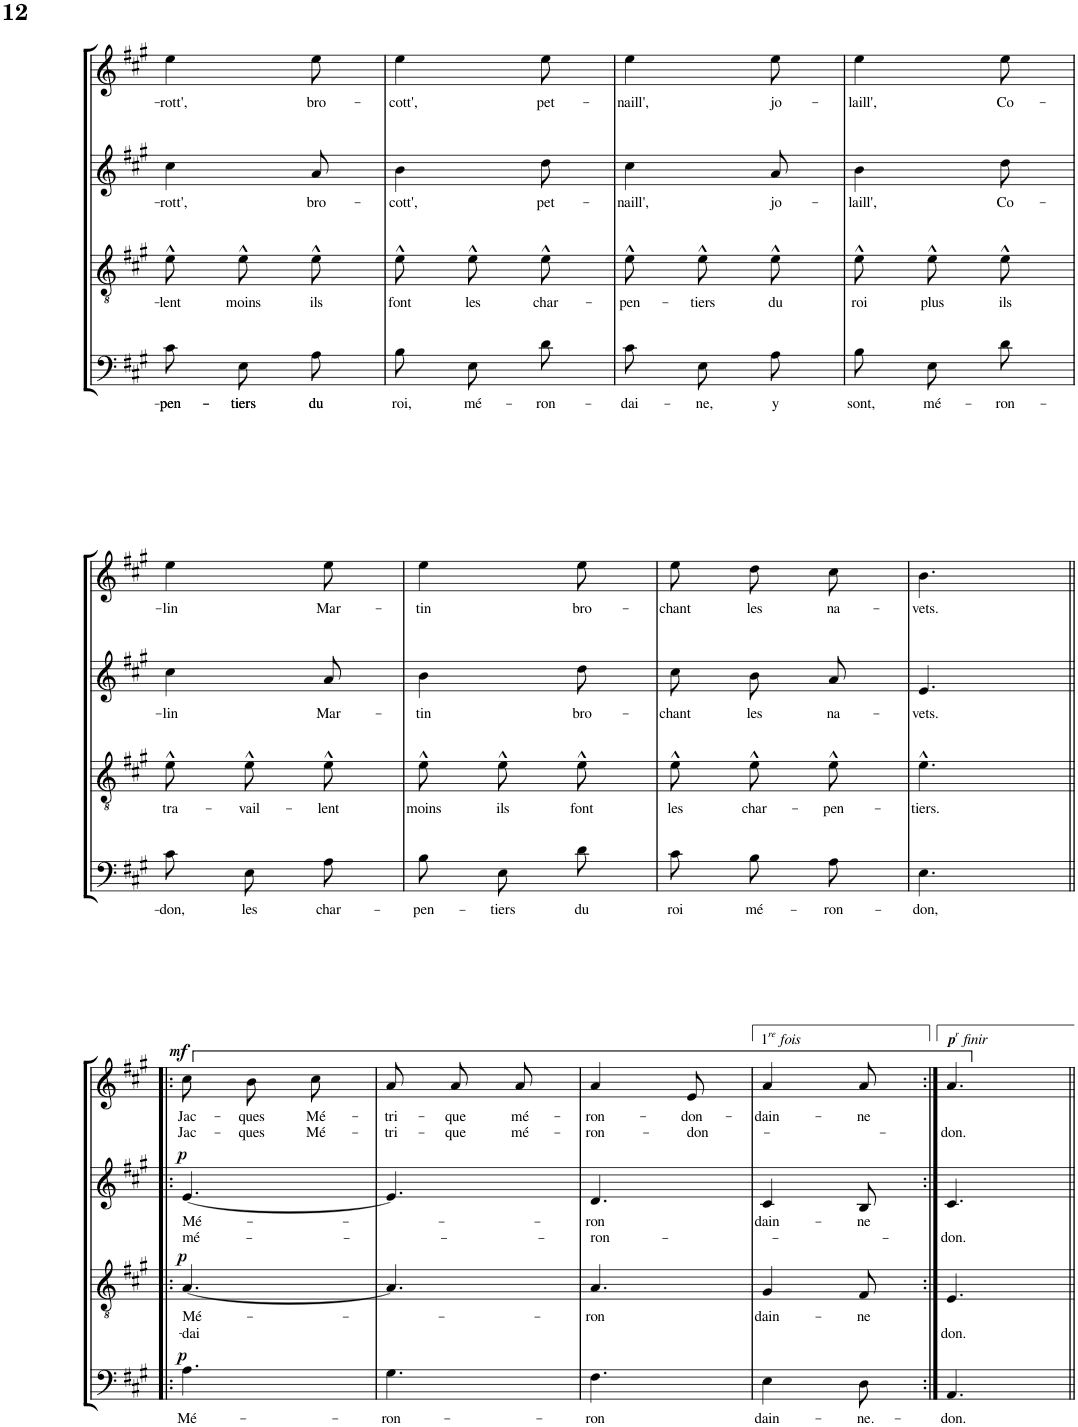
**kern	**text	**dynam	**kern	**text	**text	**dynam	**kern	**text	**text	**dynam	**kern	**text	**text	**dynam	**kern
*part5	*part5	*part5	*part4	*part4	*part4	*part4	*part3	*part3	*part3	*part3	*part2	*part2	*part2	*part2	*part1
*staff5	*staff5	*staff5	*staff4	*staff4	*staff4	*staff4	*staff3	*staff3	*staff3	*staff3	*staff2	*staff2	*staff2	*staff2	*staff1
*I"BASSES	*	*	*I"TÉNORS	*	*	*	*I"CONTRALTOS	*	*	*	*I"SOPRANOS	*	*	*	*I"Soprano solo
!!LO:PB:g=z
*clefF4	*	*	*clefGv2	*	*	*	*clefG2	*	*	*	*clefG2	*	*	*	*clefG2
*k[f#c#g#]	*	*	*k[f#c#g#]	*	*	*	*k[f#c#g#]	*	*	*	*k[f#c#g#]	*	*	*	*k[f#c#g#]
*M3/8	*	*	*M3/8	*	*	*	*M3/8	*	*	*	*M3/8	*	*	*	*M3/8
=38	=38	=38	=38	=38	=38	=38	=38	=38	=38	=38	=38	=38	=38	=38	=38
!	!LO:LY:b	!	!	!LO:LY:b	!	!	!	!LO:LY:b	!	!	!	!LO:LY:b	!	!	!
8c#\L	-pen-	.	8e^^\L	-lent	.	.	4cc#\	-rott',	.	.	4ee\	-rott',	.	.	4.r
!	!LO:LY:b	!	!	!LO:LY:b	!	!	!	!	!	!	!	!	!	!	!
8E\	-tiers	.	8e^^\	moins	.	.	.	.	.	.	.	.	.	.	.
!	!LO:LY:b	!	!	!LO:LY:b	!	!	!	!LO:LY:b	!	!	!	!LO:LY:b	!	!	!
8A\J	du	.	8e^^\J	ils	.	.	8a/	bro-	.	.	8ee\	bro-	.	.	.
=39	=39	=39	=39	=39	=39	=39	=39	=39	=39	=39	=39	=39	=39	=39	=39
!	!LO:LY:b	!	!	!LO:LY:b	!	!	!	!LO:LY:b	!	!	!	!LO:LY:b	!	!	!
8B\L	roi,	.	8e^^\L	font	.	.	4b\	-cott',	.	.	4ee\	-cott',	.	.	4.r
!	!LO:LY:b	!	!	!LO:LY:b	!	!	!	!	!	!	!	!	!	!	!
8E\	mé-	.	8e^^\	les	.	.	.	.	.	.	.	.	.	.	.
!	!LO:LY:b	!	!	!LO:LY:b	!	!	!	!LO:LY:b	!	!	!	!LO:LY:b	!	!	!
8d\J	-ron-	.	8e^^\J	char-	.	.	8dd\	pet-	.	.	8ee\	pet-	.	.	.
=40	=40	=40	=40	=40	=40	=40	=40	=40	=40	=40	=40	=40	=40	=40	=40
!	!LO:LY:b	!	!	!LO:LY:b	!	!	!	!LO:LY:b	!	!	!	!LO:LY:b	!	!	!
8c#\L	-dai-	.	8e^^\L	-pen-	.	.	4cc#\	-naill',	.	.	4ee\	-naill',	.	.	4.r
!	!LO:LY:b	!	!	!LO:LY:b	!	!	!	!	!	!	!	!	!	!	!
8E\	-ne,	.	8e^^\	-tiers	.	.	.	.	.	.	.	.	.	.	.
!	!LO:LY:b	!	!	!LO:LY:b	!	!	!	!LO:LY:b	!	!	!	!LO:LY:b	!	!	!
8A\J	y	.	8e^^\J	du	.	.	8a/	jo-	.	.	8ee\	jo-	.	.	.
=41	=41	=41	=41	=41	=41	=41	=41	=41	=41	=41	=41	=41	=41	=41	=41
!	!LO:LY:b	!	!	!LO:LY:b	!	!	!	!LO:LY:b	!	!	!	!LO:LY:b	!	!	!
8B\L	sont,	.	8e^^\L	roi	.	.	4b\	-laill',	.	.	4ee\	-laill',	.	.	4.r
!	!LO:LY:b	!	!	!LO:LY:b	!	!	!	!	!	!	!	!	!	!	!
8E\	mé-	.	8e^^\	plus	.	.	.	.	.	.	.	.	.	.	.
!	!LO:LY:b	!	!	!LO:LY:b	!	!	!	!LO:LY:b	!	!	!	!LO:LY:b	!	!	!
8d\J	-ron-	.	8e^^\J	ils	.	.	8dd\	Co-	.	.	8ee\	Co-	.	.	.
!!LO:LB:g=z
=42	=42	=42	=42	=42	=42	=42	=42	=42	=42	=42	=42	=42	=42	=42	=42
!	!LO:LY:b	!	!	!LO:LY:b	!	!	!	!LO:LY:b	!	!	!	!LO:LY:b	!	!	!
8c#\L	-don,	.	8e^^\L	tra-	.	.	4cc#\	-lin	.	.	4ee\	-lin	.	.	4.r
!	!LO:LY:b	!	!	!LO:LY:b	!	!	!	!	!	!	!	!	!	!	!
8E\	les	.	8e^^\	-vail-	.	.	.	.	.	.	.	.	.	.	.
!	!LO:LY:b	!	!	!LO:LY:b	!	!	!	!LO:LY:b	!	!	!	!LO:LY:b	!	!	!
8A\J	char-	.	8e^^\J	-lent	.	.	8a/	Mar-	.	.	8ee\	Mar-	.	.	.
=43	=43	=43	=43	=43	=43	=43	=43	=43	=43	=43	=43	=43	=43	=43	=43
!	!LO:LY:b	!	!	!LO:LY:b	!	!	!	!LO:LY:b	!	!	!	!LO:LY:b	!	!	!
8B\L	-pen-	.	8e^^\L	moins	.	.	4b\	-tin	.	.	4ee\	-tin	.	.	4.r
!	!LO:LY:b	!	!	!LO:LY:b	!	!	!	!	!	!	!	!	!	!	!
8E\	-tiers	.	8e^^\	ils	.	.	.	.	.	.	.	.	.	.	.
!	!LO:LY:b	!	!	!LO:LY:b	!	!	!	!LO:LY:b	!	!	!	!LO:LY:b	!	!	!
8d\J	du	.	8e^^\J	font	.	.	8dd\	bro-	.	.	8ee\	bro-	.	.	.
=44	=44	=44	=44	=44	=44	=44	=44	=44	=44	=44	=44	=44	=44	=44	=44
!	!LO:LY:b	!	!	!LO:LY:b	!	!	!	!LO:LY:b	!	!	!	!LO:LY:b	!	!	!
8c#\L	roi	.	8e^^\L	les	.	.	8cc#\L	-chant	.	.	8ee\L	-chant	.	.	4.r
!	!LO:LY:b	!	!	!LO:LY:b	!	!	!	!LO:LY:b	!	!	!	!LO:LY:b	!	!	!
8B\	mé-	.	8e^^\	char-	.	.	8b\	les	.	.	8dd\	les	.	.	.
!	!LO:LY:b	!	!	!LO:LY:b	!	!	!	!LO:LY:b	!	!	!	!LO:LY:b	!	!	!
8A\J	-ron-	.	8e^^\J	-pen-	.	.	8a\J	na-	.	.	8cc#\J	na-	.	.	.
=45	=45	=45	=45	=45	=45	=45	=45	=45	=45	=45	=45	=45	=45	=45	=45
!	!LO:LY:b	!	!	!LO:LY:b	!	!	!	!LO:LY:b	!	!	!	!LO:LY:b	!	!	!
4.E\	-don,	.	4.e^^\	-tiers.	.	.	4.e/	-vets.	.	.	4.b\	-vets.	.	.	4.r
!!LO:LB:g=z
=46!|:	=46!|:	=46!|:	=46!|:	=46!|:	=46!|:	=46!|:	=46!|:	=46!|:	=46!|:	=46!|:	=46!|:	=46!|:	=46!|:	=46!|:	=46!|:
!	!LO:LY:b	!LO:DY:a	!	!LO:LY:b	!LO:LY:b	!LO:DY:a	!	!LO:LY:b	!LO:LY:b	!LO:DY:a	!	!LO:LY:b	!LO:LY:b	!LO:DY:a	!
4.A\	Mé-	p	[4.A/	Mé-	dai-	p	[4.e/	Mé-	mé-	p	8cc#\L	Jac-	Jac-	mf	4.r
!	!	!	!	!	!	!	!	!	!	!	!	!LO:LY:b	!LO:LY:b	!	!
.	.	.	.	.	.	.	.	.	.	.	8b\	-ques	-ques	.	.
!	!	!	!	!	!	!	!	!	!	!	!	!LO:LY:b	!LO:LY:b	!	!
.	.	.	.	.	.	.	.	.	.	.	8cc#\J	Mé-	Mé-	.	.
=47	=47	=47	=47	=47	=47	=47	=47	=47	=47	=47	=47	=47	=47	=47	=47
!	!LO:LY:b	!	!	!	!	!	!	!	!	!	!	!LO:LY:b	!LO:LY:b	!	!
4.G#\	-ron-	.	4.A/]	.	.	.	4.e/]	.	.	.	8a/L	-tri-	-tri-	.	4.r
!	!	!	!	!	!	!	!	!	!	!	!	!LO:LY:b	!LO:LY:b	!	!
.	.	.	.	.	.	.	.	.	.	.	8a/	-que	-que	.	.
!	!	!	!	!	!	!	!	!	!	!	!	!LO:LY:b	!LO:LY:b	!	!
.	.	.	.	.	.	.	.	.	.	.	8a/J	mé-	mé-	.	.
=48	=48	=48	=48	=48	=48	=48	=48	=48	=48	=48	=48	=48	=48	=48	=48
!	!LO:LY:b	!	!	!LO:LY:b	!	!	!	!LO:LY:b	!LO:LY:b	!	!	!LO:LY:b	!LO:LY:b	!	!
4.F#\	-ron	.	4.A/	-ron	.	.	4.d/	-ron	-ron-	.	4a/	-ron-	-ron-	.	4.r
!	!	!	!	!	!	!	!	!	!	!	!	!LO:LY:b	!LO:LY:b	!	!
.	.	.	.	.	.	.	.	.	.	.	8e/	-don-	-don-	.	.
=49	=49	=49	=49	=49	=49	=49	=49	=49	=49	=49	=49	=49	=49	=49	=49
!	!	!	!	!	!	!	!	!	!	!	!LO:TX:a:t=1	!	!	!	!
!	!	!	!	!	!	!	!	!	!	!	!LO:TX:a:i:t=re	!	!	!	!
!	!	!	!	!	!	!	!	!	!	!	!LO:TX:a:t=fois	!	!	!	!
!	!LO:LY:b	!	!	!LO:LY:b	!	!	!	!LO:LY:b	!	!	!	!LO:LY:b	!	!	!
4E\	-dain-	.	4G#/	-dain-	.	.	4c#/	-dain-	.	.	4a/	-dain-	.	.	4.r
!	!LO:LY:b	!	!	!LO:LY:b	!	!	!	!LO:LY:b	!	!	!	!LO:LY:b	!	!	!
8D\	-ne.-	.	8F#/	-ne	.	.	8B/	-ne	.	.	8a/	-ne	.	.	.
=50:|!	=50:|!	=50:|!	=50:|!	=50:|!	=50:|!	=50:|!	=50:|!	=50:|!	=50:|!	=50:|!	=50:|!	=50:|!	=50:|!	=50:|!	=50:|!
!	!	!	!	!	!	!	!	!	!	!	!LO:TX:a:Bi:t=p	!	!	!	!
!	!	!	!	!	!	!	!	!	!	!	!LO:TX:a:t=r	!	!	!	!
!	!	!	!	!	!	!	!	!	!	!	!LO:TX:a:t=finir	!	!	!	!
!	!LO:LY:b	!	!	!	!LO:LY:b	!	!	!	!LO:LY:b	!	!	!	!LO:LY:b	!	!
4.AA/	-don.	.	4.E/	.	-don.	.	4.c#/	.	-don.	.	4.a/	.	-don.	.	4.r
=||	=||	=||	=||	=||	=||	=||	=||	=||	=||	=||	=||	=||	=||	=||	=||
*-	*-	*-	*-	*-	*-	*-	*-	*-	*-	*-	*-	*-	*-	*-	*-
